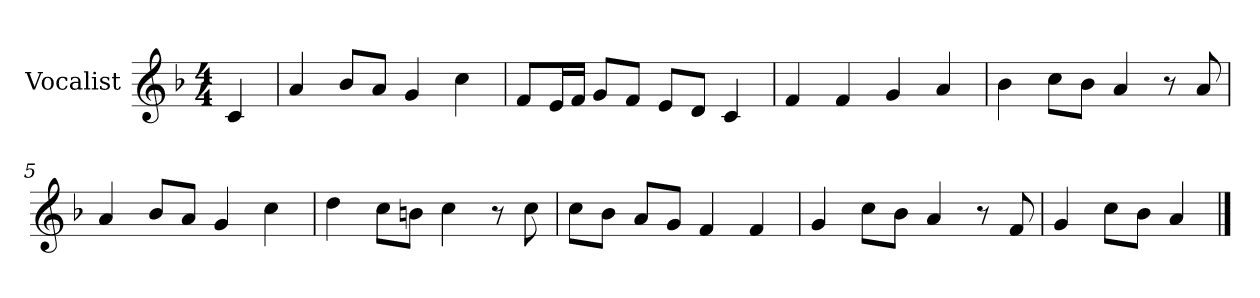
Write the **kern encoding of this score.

**kern
*part1
*staff1
*I"Vocalist
*k[b-]
*F:
*M4/4
=
4c
=1
4a
8b-L
8aJ
4g
4cc
=2
8fL
16eL
16fJJ
8gL
8fJ
8eL
8dJ
4c
=3
4f
4f
4g
4a
=4
4b-
8ccL
8b-J
4a
8r
8a
=5
4a
8b-L
8aJ
4g
4cc
=6
4dd
8ccL
8bnJ
4cc
8r
8cc
=7
8ccL
8b-J
8aL
8gJ
4f
4f
=8
4g
8ccL
8b-J
4a
8r
8f
=9
4g
8ccL
8b-J
4a
==
*-
